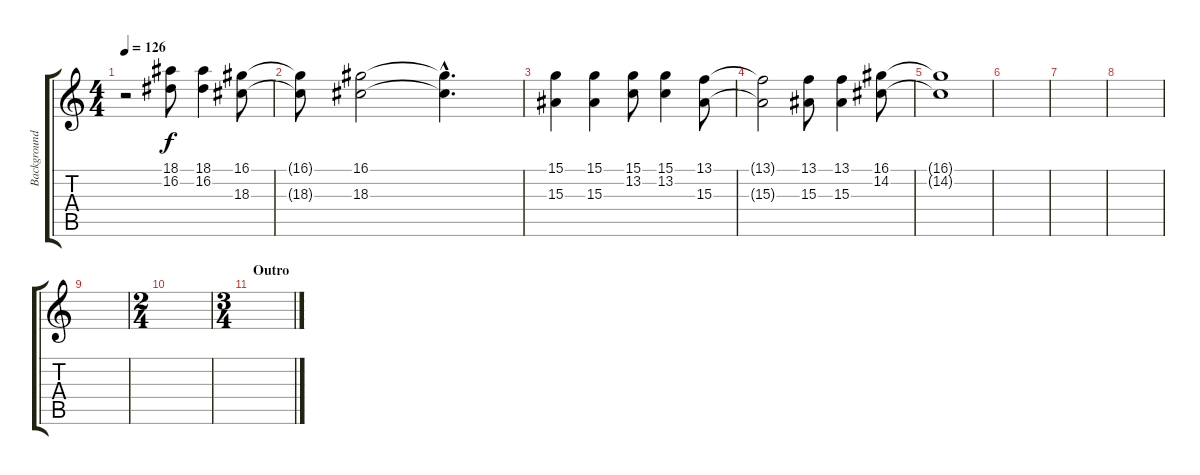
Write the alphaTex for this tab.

\track ("Background Vocals" "Background") {instrument trombone}
\staff {score tabs}
\tuning (E4 B3 G3 D3 A2 E2) {hide}
\ts (4 4)
\tempo 126
\clef g2
\ks c
r.2{dy f} (18.1 16.2).8 (18.1 16.2).4 (16.1 18.3).8 |
(16.1{t} 18.3{t}).8 (16.1 18.3).2 (16.1{hac t} 18.3{hac t}).4{d} |
(15.1 15.3).4 (15.1 15.3).4 (15.1 13.2).8 (15.1 13.2).4 (13.1 15.3).8 |
(13.1{t} 15.3{t}).2 (13.1 15.3).8 (13.1 15.3).4 (16.1 14.2).8 |
(16.1{t} 14.2{t}).1 |
|
|
|
|
\ts (2 4)
|
\ts (3 4)
\section ("" "Outro")
